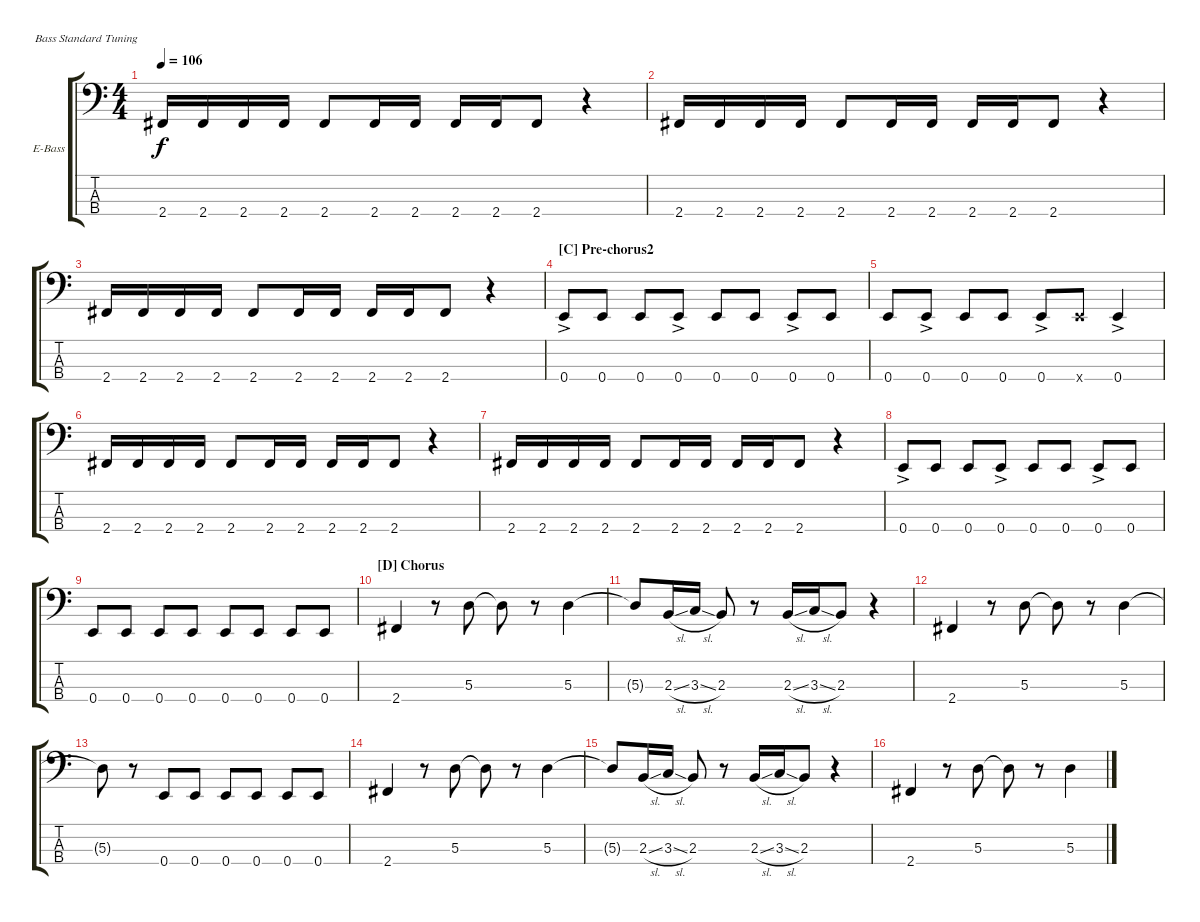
\bracketExtendMode groupsimilarinstruments
\firstSystemTrackNameOrientation horizontal
\otherSystemsTrackNameOrientation horizontal
\track ("Mike Inez" "E-Bass") {instrument electricbasspick}
\staff {score tabs}
\tuning (G2 D2 A1 E1)
\ts (4 4)
\tempo 106
\clef f4
\ks c
2.4.16{dy f} 2.4.16 2.4.16 2.4.16 2.4.8 2.4.16 2.4.16 2.4.16 2.4.16 2.4.8 r.4 |
2.4.16 2.4.16 2.4.16 2.4.16 2.4.8 2.4.16 2.4.16 2.4.16 2.4.16 2.4.8 r.4 |
2.4.16 2.4.16 2.4.16 2.4.16 2.4.8 2.4.16 2.4.16 2.4.16 2.4.16 2.4.8 r.4 |
\section ("C" "Pre-chorus2")
0.4{ac}.8 0.4.8 0.4.8 0.4{ac}.8 0.4.8 0.4.8 0.4{ac}.8 0.4.8 |
0.4.8 0.4{ac}.8 0.4.8 0.4.8 0.4{ac}.8 0.4{x}.8 0.4{ac}.4 |
2.4.16 2.4.16 2.4.16 2.4.16 2.4.8 2.4.16 2.4.16 2.4.16 2.4.16 2.4.8 r.4 |
2.4.16 2.4.16 2.4.16 2.4.16 2.4.8 2.4.16 2.4.16 2.4.16 2.4.16 2.4.8 r.4 |
0.4{ac}.8 0.4.8 0.4.8 0.4{ac}.8 0.4.8 0.4.8 0.4{ac}.8 0.4.8 |
0.4.8 0.4.8 0.4.8 0.4.8 0.4.8 0.4.8 0.4.8 0.4.8 |
\section ("D" "Chorus")
2.4.4 r.8 5.3.8 5.3{t}.8 r.8 5.3.4 |
5.3{t}.8 2.3{sl}.16 3.3{sl}.16 2.3.8 r.8 2.3{sl}.16 3.3{sl}.16 2.3.8 r.4 |
2.4.4 r.8 5.3.8 5.3{t}.8 r.8 5.3.4 |
5.3{t}.8 r.8 0.4.8 0.4.8 0.4.8 0.4.8 0.4.8 0.4.8 |
2.4.4 r.8 5.3.8 5.3{t}.8 r.8 5.3.4 |
5.3{t}.8 2.3{sl}.16 3.3{sl}.16 2.3.8 r.8 2.3{sl}.16 3.3{sl}.16 2.3.8 r.4 |
2.4.4 r.8 5.3.8 5.3{t}.8 r.8 5.3.4
